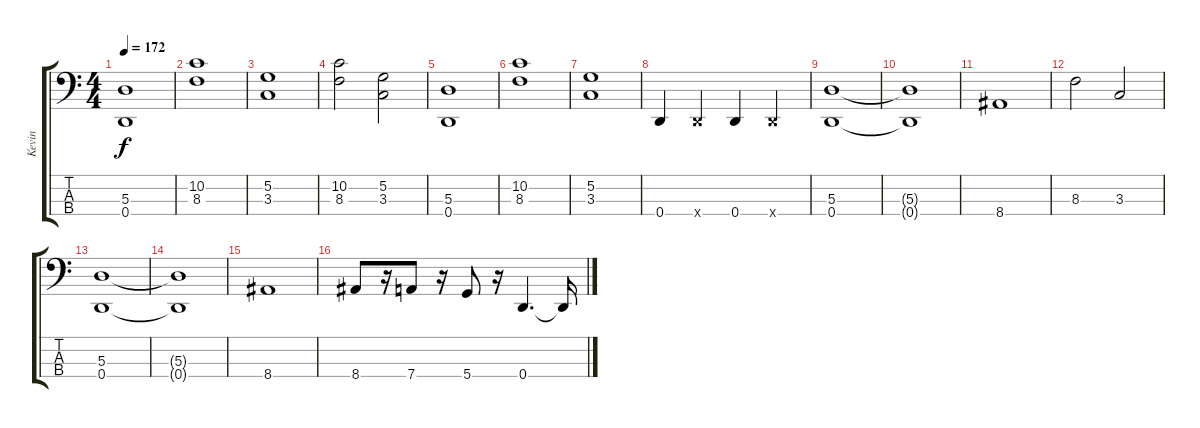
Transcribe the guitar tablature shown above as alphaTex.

\track ("Kevin" "Kevin") {instrument electricbasspick}
\staff {score tabs}
\tuning (G2 D2 A1 D1) {hide}
\ts (4 4)
\tempo 172
\clef f4
\ks c
(5.3 0.4).1{dy f} |
(10.2 8.3).1 |
(5.2 3.3).1 |
(10.2 8.3).2 (5.2 3.3).2 |
(5.3 0.4).1 |
(10.2 8.3).1 |
(5.2 3.3).1 |
0.4.4 0.4{x}.4 0.4.4 0.4{x}.4 |
(5.3 0.4).1 |
(5.3{t} 0.4{t}).1 |
8.4.1 |
8.3.2 3.3.2 |
(5.3 0.4).1 |
(5.3{t} 0.4{t}).1 |
8.4.1 |
8.4.8 r.16 7.4.8 r.16 5.4.8 r.16 0.4.4{d} 0.4{t}.16
